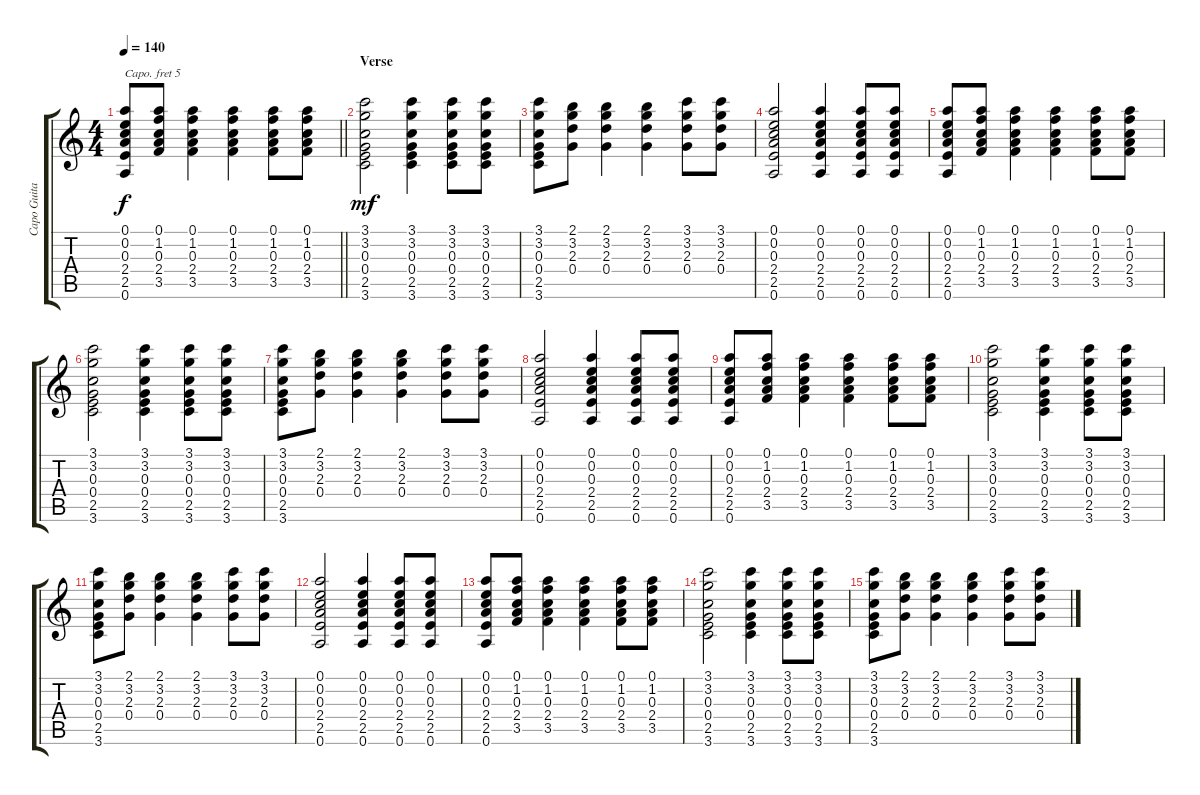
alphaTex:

\track ("Capo Guitar" "Capo Guita") {instrument acousticguitarsteel}
\staff {score tabs}
\capo 5
\tuning (E4 B3 G3 D3 A2 E2) {hide}
\ts (4 4)
\tempo 140
\clef g2
\barLineRight lightlight
\ks c
(0.1 0.2 0.3 2.4 2.5 0.6).8{dy f} (0.1 1.2 0.3 2.4 3.5).8 (0.1 1.2 0.3 2.4 3.5).4 (0.1 1.2 0.3 2.4 3.5).4 (0.1 1.2 0.3 2.4 3.5).8 (0.1 1.2 0.3 2.4 3.5).8 |
\section ("" "Verse")
(3.1 3.2 0.3 0.4 2.5 3.6).2{dy mf} (3.1 3.2 0.3 0.4 2.5 3.6).4 (3.1 3.2 0.3 0.4 2.5 3.6).8 (3.1 3.2 0.3 0.4 2.5 3.6).8 |
(3.1 3.2 0.3 0.4 2.5 3.6).8 (2.1 3.2 2.3 0.4).8 (2.1 3.2 2.3 0.4).4 (2.1 3.2 2.3 0.4).4 (3.1 3.2 2.3 0.4).8 (3.1 3.2 2.3 0.4).8 |
(0.1 0.2 0.3 2.4 2.5 0.6).2 (0.1 0.2 0.3 2.4 2.5 0.6).4 (0.1 0.2 0.3 2.4 2.5 0.6).8 (0.1 0.2 0.3 2.4 2.5 0.6).8 |
(0.1 0.2 0.3 2.4 2.5 0.6).8 (0.1 1.2 0.3 2.4 3.5).8 (0.1 1.2 0.3 2.4 3.5).4 (0.1 1.2 0.3 2.4 3.5).4 (0.1 1.2 0.3 2.4 3.5).8 (0.1 1.2 0.3 2.4 3.5).8 |
(3.1 3.2 0.3 0.4 2.5 3.6).2 (3.1 3.2 0.3 0.4 2.5 3.6).4 (3.1 3.2 0.3 0.4 2.5 3.6).8 (3.1 3.2 0.3 0.4 2.5 3.6).8 |
(3.1 3.2 0.3 0.4 2.5 3.6).8 (2.1 3.2 2.3 0.4).8 (2.1 3.2 2.3 0.4).4 (2.1 3.2 2.3 0.4).4 (3.1 3.2 2.3 0.4).8 (3.1 3.2 2.3 0.4).8 |
(0.1 0.2 0.3 2.4 2.5 0.6).2 (0.1 0.2 0.3 2.4 2.5 0.6).4 (0.1 0.2 0.3 2.4 2.5 0.6).8 (0.1 0.2 0.3 2.4 2.5 0.6).8 |
(0.1 0.2 0.3 2.4 2.5 0.6).8 (0.1 1.2 0.3 2.4 3.5).8 (0.1 1.2 0.3 2.4 3.5).4 (0.1 1.2 0.3 2.4 3.5).4 (0.1 1.2 0.3 2.4 3.5).8 (0.1 1.2 0.3 2.4 3.5).8 |
(3.1 3.2 0.3 0.4 2.5 3.6).2 (3.1 3.2 0.3 0.4 2.5 3.6).4 (3.1 3.2 0.3 0.4 2.5 3.6).8 (3.1 3.2 0.3 0.4 2.5 3.6).8 |
(3.1 3.2 0.3 0.4 2.5 3.6).8 (2.1 3.2 2.3 0.4).8 (2.1 3.2 2.3 0.4).4 (2.1 3.2 2.3 0.4).4 (3.1 3.2 2.3 0.4).8 (3.1 3.2 2.3 0.4).8 |
(0.1 0.2 0.3 2.4 2.5 0.6).2 (0.1 0.2 0.3 2.4 2.5 0.6).4 (0.1 0.2 0.3 2.4 2.5 0.6).8 (0.1 0.2 0.3 2.4 2.5 0.6).8 |
(0.1 0.2 0.3 2.4 2.5 0.6).8 (0.1 1.2 0.3 2.4 3.5).8 (0.1 1.2 0.3 2.4 3.5).4 (0.1 1.2 0.3 2.4 3.5).4 (0.1 1.2 0.3 2.4 3.5).8 (0.1 1.2 0.3 2.4 3.5).8 |
(3.1 3.2 0.3 0.4 2.5 3.6).2 (3.1 3.2 0.3 0.4 2.5 3.6).4 (3.1 3.2 0.3 0.4 2.5 3.6).8 (3.1 3.2 0.3 0.4 2.5 3.6).8 |
(3.1 3.2 0.3 0.4 2.5 3.6).8 (2.1 3.2 2.3 0.4).8 (2.1 3.2 2.3 0.4).4 (2.1 3.2 2.3 0.4).4 (3.1 3.2 2.3 0.4).8 (3.1 3.2 2.3 0.4).8
